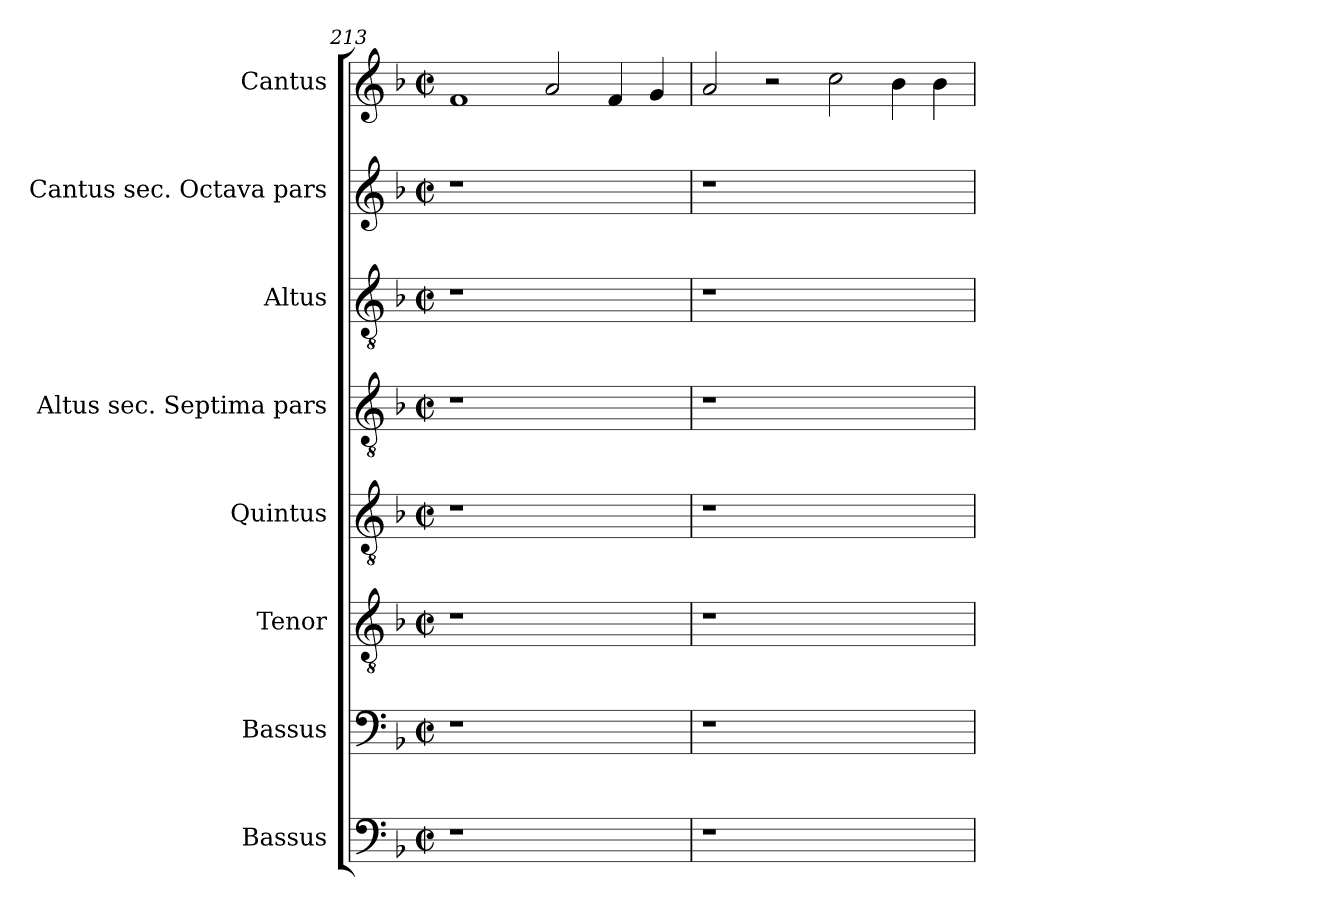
**kern	**kern	**kern	**kern	**kern	**kern	**kern	**kern
*part8	*part7	*part6	*part5	*part4	*part3	*part2	*part1
*staff8	*staff7	*staff6	*staff5	*staff4	*staff3	*staff2	*staff1
*I"Bassus	*I"Bassus	*I"Tenor	*I"Quintus	*I"Altus sec. Septima pars	*I"Altus	*I"Cantus sec. Octava pars	*I"Cantus
*	*I'Bassus	*I'Tenor	*I'Quintus	*	*I'Altus	*	*I'Cantus
*clefF4	*clefF4	*clefGv2	*clefGv2	*clefGv2	*clefGv2	*clefG2	*clefG2
*k[b-]	*k[b-]	*k[b-]	*k[b-]	*k[b-]	*k[b-]	*k[b-]	*k[b-]
*F:	*F:	*F:	*F:	*F:	*F:	*F:	*F:
*M2/2	*M2/2	*M2/2	*M2/2	*M2/2	*M2/2	*M2/2	*M2/2
*met(c|)	*met(c|)	*met(c|)	*met(c|)	*met(c|)	*met(c|)	*met(c|)	*met(c|)
=213	=213	=213	=213	=213	=213	=213	=213
1r	1r	1r	1r	1r	1r	1r	1f
1ryy	1ryy	1ryy	1ryy	1ryy	1ryy	1ryy	2a/
.	.	.	.	.	.	.	4f/
.	.	.	.	.	.	.	4g/
=214	=214	=214	=214	=214	=214	=214	=214
1r	1r	1r	1r	1r	1r	1r	2a/
.	.	.	.	.	.	.	2r
1ryy	1ryy	1ryy	1ryy	1ryy	1ryy	1ryy	2cc\
.	.	.	.	.	.	.	4b-\
.	.	.	.	.	.	.	4b-\
=	=	=	=	=	=	=	=
*-	*-	*-	*-	*-	*-	*-	*-
